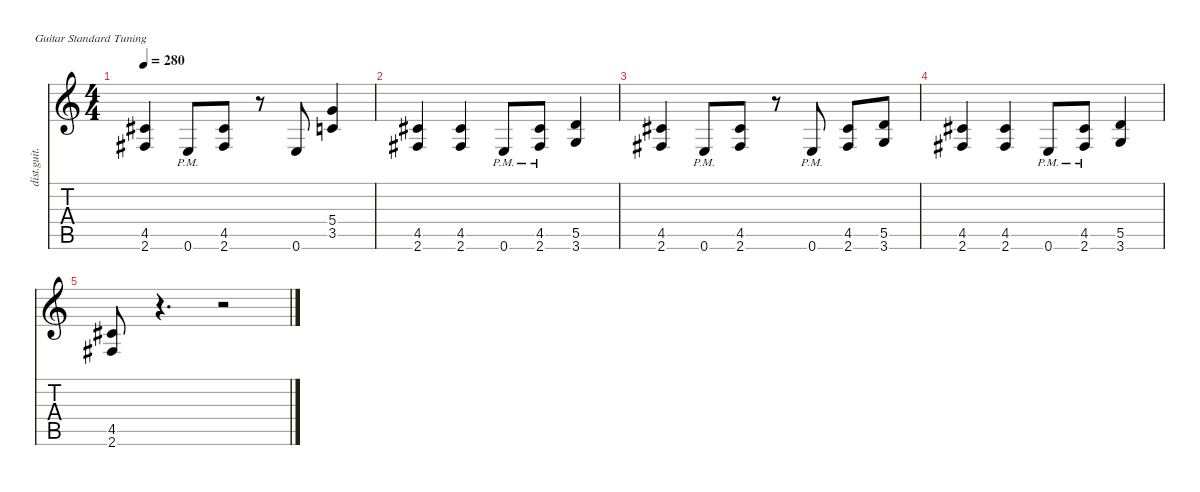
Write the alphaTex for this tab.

\defaultSystemsLayout 4
\hideDynamics
\bracketExtendMode nobrackets
\otherSystemsTrackNameOrientation horizontal
\track ("Dave Mustaine" "dist.guit.") {instrument distortionguitar}
\staff {score tabs}
\tuning (E4 B3 G3 D3 A2 E2)
\ts (4 4)
\tempo 280
\clef g2
\ks c
(4.5{acc #} 2.6{acc #}).4{dy f beam Up} 0.6{pm}.8{beam Up} (4.5{acc #} 2.6{acc #}).8{beam Up} r.8{beam Up} 0.6.8{beam Up} (5.4 3.5).4{beam Up} |
(4.5{acc #} 2.6{acc #}).4{beam Up} (4.5{acc #} 2.6{acc #}).4{beam Up} 0.6{pm}.8{beam Up} (4.5{acc #} 2.6{pm acc #}).8{beam Up} (5.5 3.6).4{beam Up} |
(4.5{acc #} 2.6{acc #}).4{beam Up} 0.6{pm}.8{beam Up} (4.5{acc #} 2.6{acc #}).8{beam Up} r.8{beam Up} 0.6{pm}.8{beam Up} (4.5{acc #} 2.6{acc #}).8{beam Up} (5.5 3.6).8{beam Up} |
(4.5{acc #} 2.6{acc #}).4{beam Up} (4.5{acc #} 2.6{acc #}).4{beam Up} 0.6{pm}.8{beam Up} (4.5{acc #} 2.6{pm acc #}).8{beam Up} (5.5 3.6).4{beam Up} |
(4.5{acc #} 2.6{acc #}).8{beam Up} r.4{d beam Up} r.2{beam Up}
